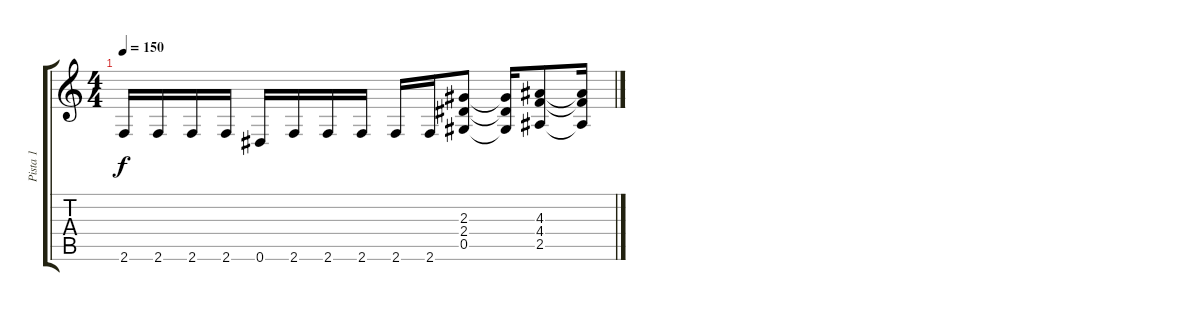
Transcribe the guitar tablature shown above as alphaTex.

\track ("Pista 1" "Pista 1") {instrument distortionguitar}
\staff {score tabs}
\tuning (Eb4 Bb3 Gb3 Db3 Ab2 Eb2) {hide}
\ts (4 4)
\tempo 150
\clef g2
\ks c
2.6.16{dy f} 2.6.16 2.6.16 2.6.16 0.6.16 2.6.16 2.6.16 2.6.16 2.6.16 2.6.16 (2.3 2.4 0.5).8 (2.3{t} 2.4{t} 0.5{t}).16 (4.3 4.4 2.5).8 (4.3{t} 4.4{t} 2.5{t}).16
